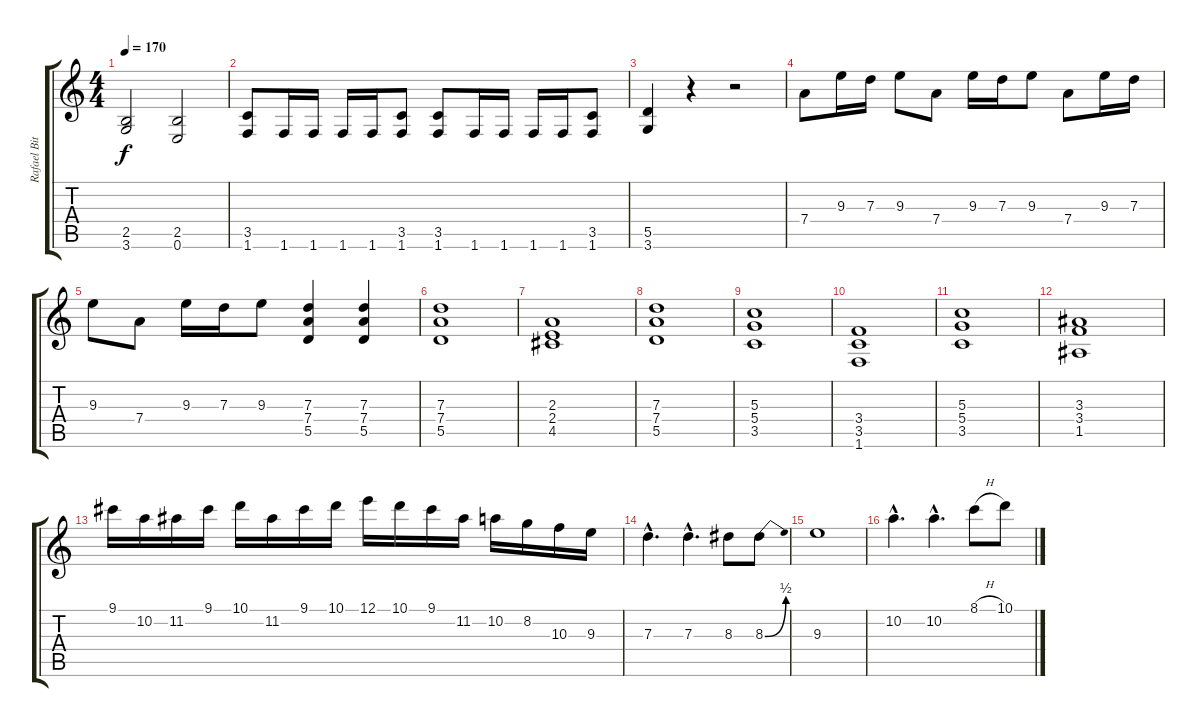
\track ("Rafael Bittencourt" "Rafael Bit") {instrument distortionguitar}
\staff {score tabs}
\tuning (E4 B3 G3 D3 A2 E2) {hide}
\ts (4 4)
\tempo 170
\clef g2
\ks c
(2.5 3.6).2{dy f} (2.5 0.6).2 |
(3.5 1.6).8 1.6.16 1.6.16 1.6.16 1.6.16 (3.5 1.6).8 (3.5 1.6).8 1.6.16 1.6.16 1.6.16 1.6.16 (3.5 1.6).8 |
(5.5 3.6).4 r.4 r.2 |
7.4.8 9.3.16 7.3.16 9.3.8 7.4.8 9.3.16 7.3.16 9.3.8 7.4.8 9.3.16 7.3.16 |
9.3.8 7.4.8 9.3.16 7.3.16 9.3.8 (7.3 7.4 5.5).4 (7.3 7.4 5.5).4 |
(7.3 7.4 5.5).1 |
(2.3 2.4 4.5).1 |
(7.3 7.4 5.5).1 |
(5.3 5.4 3.5).1 |
(3.4 3.5 1.6).1 |
(5.3 5.4 3.5).1 |
(3.3 3.4 1.5).1 |
9.1.16 10.2.16 11.2.16 9.1.16 10.1.16 11.2.16 9.1.16 10.1.16 12.1.16 10.1.16 9.1.16 11.2.16 10.2.16 8.2.16 10.3.16 9.3.16 |
7.3{hac}.4{d} 7.3{hac}.4{d} 8.3.8 8.3{be (bend 0 0 60 2)}.8 |
9.3.1 |
10.2{hac}.4{d} 10.2{hac}.4{d} 8.1{h}.8 10.1.8
